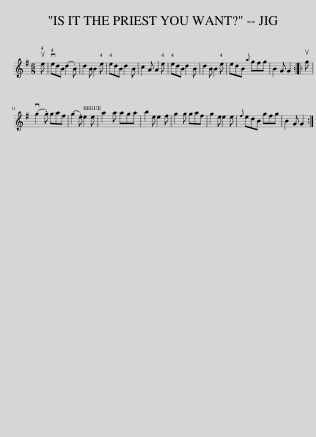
X:1
L:1/8
M:6/8
I:linebreak $
K:G
V:1 treble
V:1
 ue | vedB (d2 .B) | d2 B B2 e | edB d2 B | c2 A A2 e | %5
 edB d2 B | d2 B B2 e | edB{a} gfg | B2 G G2 :: ug |$ %10
 (vg2 .g) gaf | (g2 .e) e2 e | a2 a aga | b2 e e2 f | g2 g gaf | %15
 g2 e e2 e |{f} edB gfg | B2 G G2 :| %18
